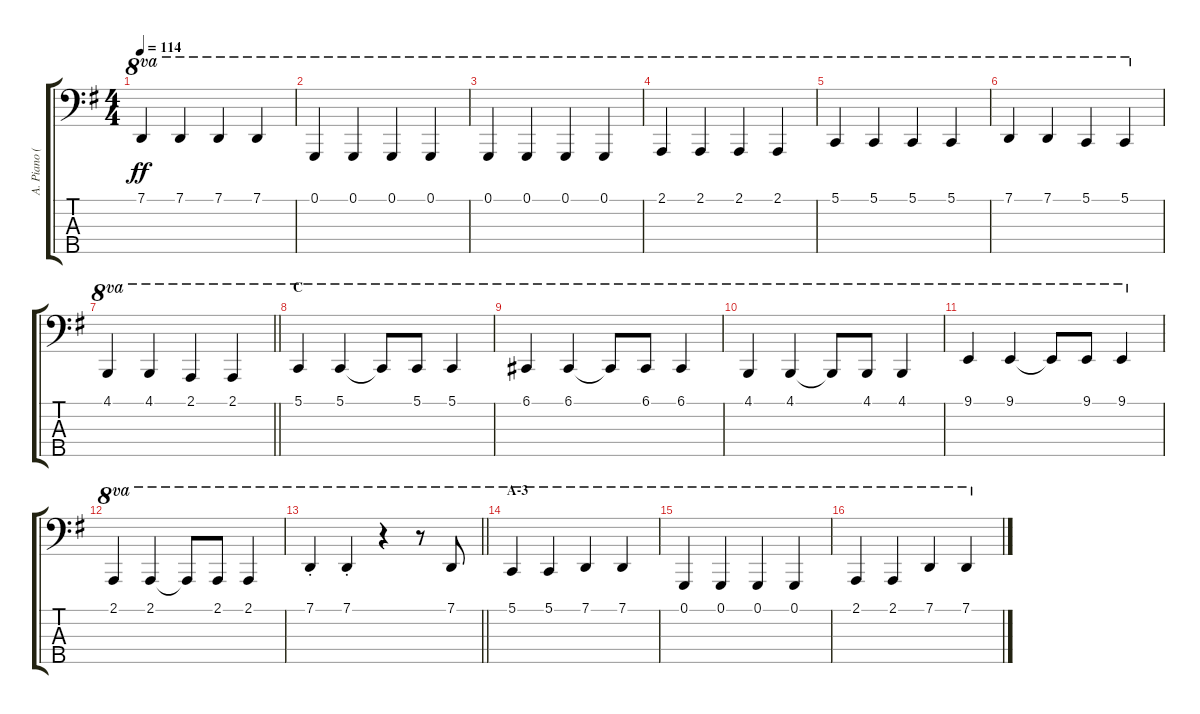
\track ("A. Piano (Left Hand)" "A. Piano (") {instrument acousticgrandpiano}
\staff {score tabs}
\tuning (G2 D2 A1 E1 B0) {hide}
\ts (4 4)
\tempo 114
\clef f4
\ks g
7.1.4{ot 8va dy ff} 7.1.4{ot 8va} 7.1.4{ot 8va} 7.1.4{ot 8va} |
0.1.4{ot 8va} 0.1.4{ot 8va} 0.1.4{ot 8va} 0.1.4{ot 8va} |
0.1.4{ot 8va} 0.1.4{ot 8va} 0.1.4{ot 8va} 0.1.4{ot 8va} |
2.1.4{ot 8va} 2.1.4{ot 8va} 2.1.4{ot 8va} 2.1.4{ot 8va} |
5.1.4{ot 8va} 5.1.4{ot 8va} 5.1.4{ot 8va} 5.1.4{ot 8va} |
7.1.4{ot 8va} 7.1.4{ot 8va} 5.1.4{ot 8va} 5.1.4{ot 8va} |
\barLineRight lightlight
4.1.4{ot 8va} 4.1.4{ot 8va} 2.1.4{ot 8va} 2.1.4{ot 8va} |
\section ("" "C")
5.1.4{ot 8va} 5.1.4{ot 8va} 5.1{t}.8{ot 8va} 5.1.8{ot 8va} 5.1.4{ot 8va} |
6.1.4{ot 8va} 6.1.4{ot 8va} 6.1{t}.8{ot 8va} 6.1.8{ot 8va} 6.1.4{ot 8va} |
4.1.4{ot 8va} 4.1.4{ot 8va} 4.1{t}.8{ot 8va} 4.1.8{ot 8va} 4.1.4{ot 8va} |
9.1.4{ot 8va} 9.1.4{ot 8va} 9.1{t}.8{ot 8va} 9.1.8{ot 8va} 9.1.4{ot 8va} |
2.1.4{ot 8va} 2.1.4{ot 8va} 2.1{t}.8{ot 8va} 2.1.8{ot 8va} 2.1.4{ot 8va} |
\barLineRight lightlight
7.1{st}.4{ot 8va} 7.1{st}.4{ot 8va} r.4{ot 8va} r.8{ot 8va} 7.1.8{ot 8va} |
\section ("" "A-3")
5.1.4{ot 8va} 5.1.4{ot 8va} 7.1.4{ot 8va} 7.1.4{ot 8va} |
0.1.4{ot 8va} 0.1.4{ot 8va} 0.1.4{ot 8va} 0.1.4{ot 8va} |
2.1.4{ot 8va} 2.1.4{ot 8va} 7.1.4{ot 8va} 7.1.4{ot 8va}
